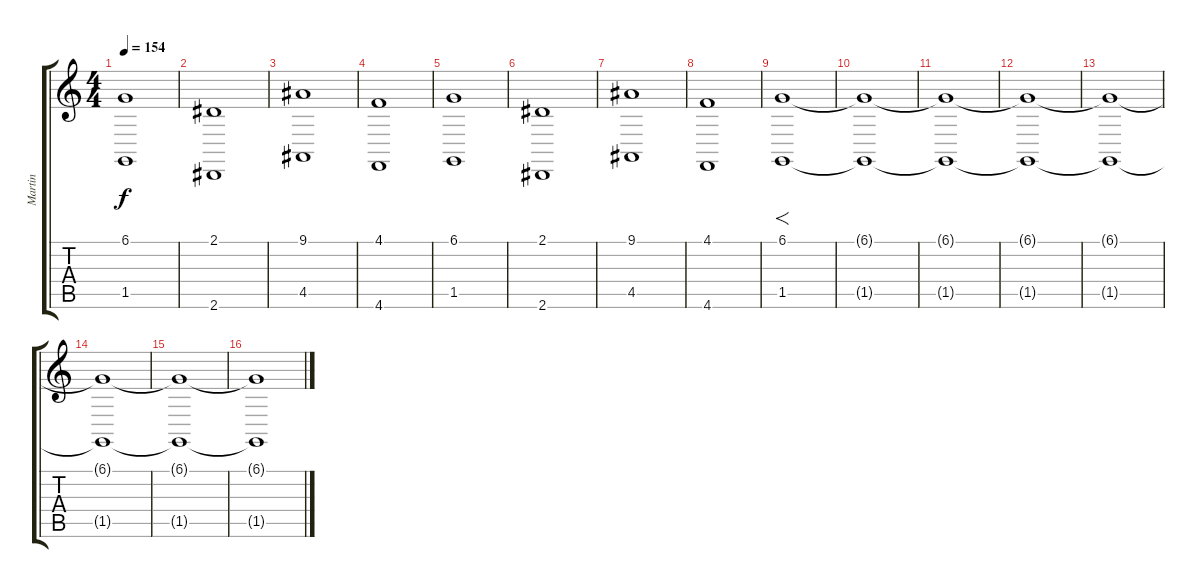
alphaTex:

\track ("Martin" "Martin") {instrument stringensemble1}
\staff {score tabs}
\tuning (Db4 Ab3 E3 B2 Gb2 Db2) {hide}
\ts (4 4)
\tempo 154
\clef g2
\ks c
(6.1 1.5).1{dy f} |
(2.1 2.6).1 |
(9.1 4.5).1 |
(4.1 4.6).1 |
(6.1 1.5).1 |
(2.1 2.6).1 |
(9.1 4.5).1 |
(4.1 4.6).1 |
(6.1 1.5).1{f} |
(6.1{t} 1.5{t}).1 |
(6.1{t} 1.5{t}).1 |
(6.1{t} 1.5{t}).1 |
(6.1{t} 1.5{t}).1 |
(6.1{t} 1.5{t}).1 |
(6.1{t} 1.5{t}).1 |
(6.1{t} 1.5{t}).1
